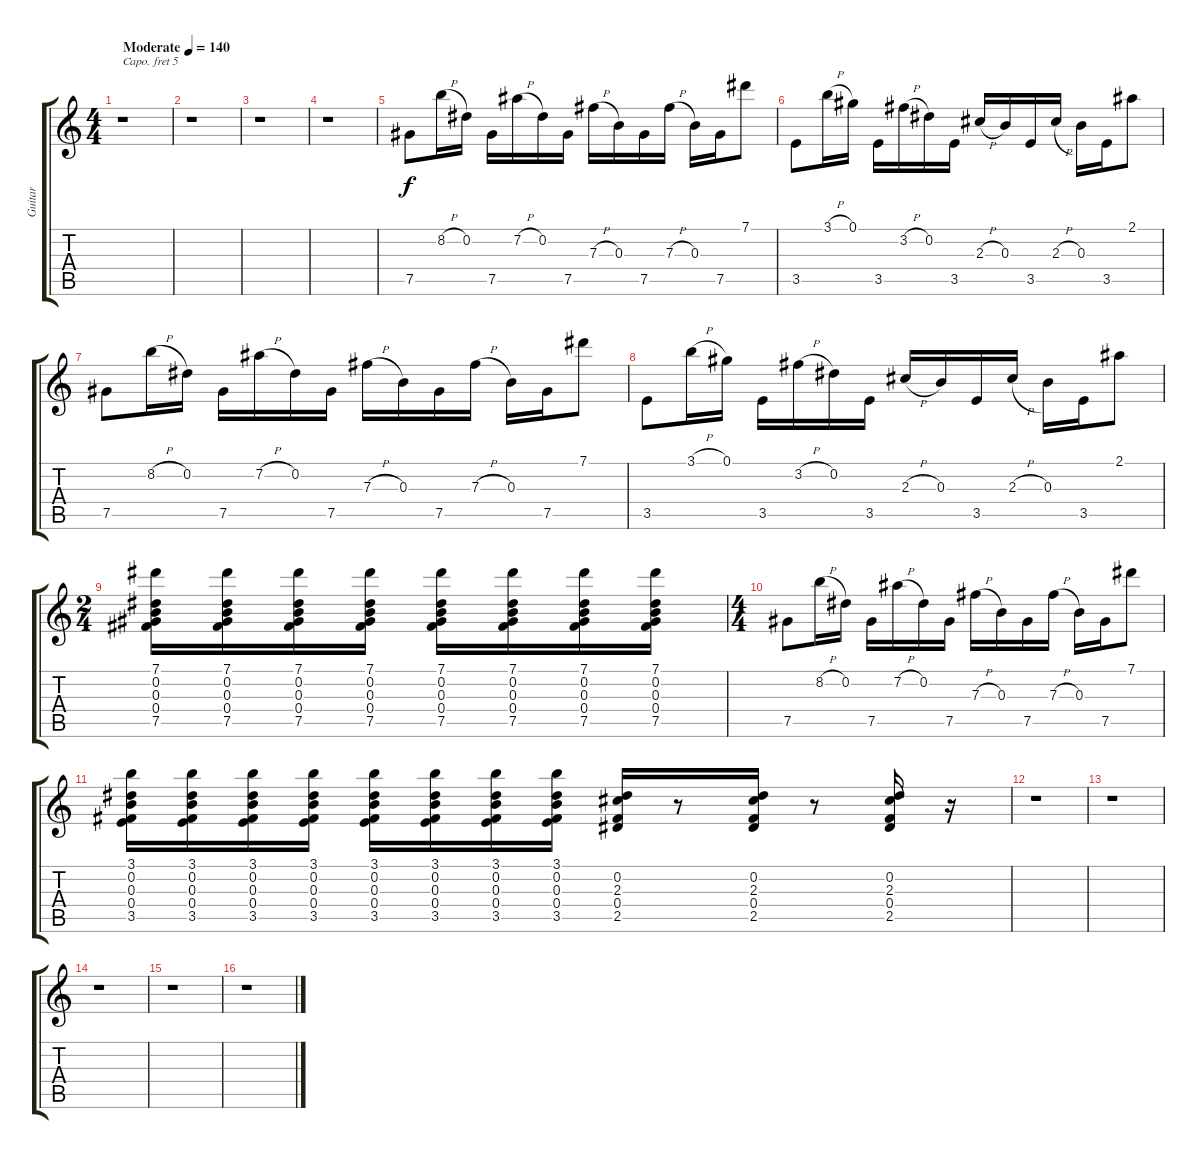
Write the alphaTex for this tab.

\track ("Guitar" "Guitar") {instrument acousticguitarsteel}
\staff {score tabs}
\capo 5
\tuning (Eb4 Bb3 Gb3 Db3 Ab2 Eb2) {hide}
\ts (4 4)
\tempo (140 "Moderate")
\clef g2
\ks c
r.1{dy f instrument acousticguitarsteel} |
r.1 |
r.1 |
r.1 |
7.5.8 8.2{h}.16 0.2.16 7.5.16 7.2{h}.16 0.2.16 7.5.16 7.3{h}.16 0.3.16 7.5.16 7.3{h}.16 0.3.16 7.5.16 7.1.8 |
3.5.8 3.1{h}.16 0.1.16 3.5.16 3.2{h}.16 0.2.16 3.5.16 2.3{h}.16 0.3.16 3.5.16 2.3{h}.16 0.3.16 3.5.16 2.1.8 |
7.5.8 8.2{h}.16 0.2.16 7.5.16 7.2{h}.16 0.2.16 7.5.16 7.3{h}.16 0.3.16 7.5.16 7.3{h}.16 0.3.16 7.5.16 7.1.8 |
3.5.8 3.1{h}.16 0.1.16 3.5.16 3.2{h}.16 0.2.16 3.5.16 2.3{h}.16 0.3.16 3.5.16 2.3{h}.16 0.3.16 3.5.16 2.1.8 |
\ts (2 4)
(7.1 0.2 0.3 0.4 7.5).16 (7.1 0.2 0.3 0.4 7.5).16 (7.1 0.2 0.3 0.4 7.5).16 (7.1 0.2 0.3 0.4 7.5).16 (7.1 0.2 0.3 0.4 7.5).16 (7.1 0.2 0.3 0.4 7.5).16 (7.1 0.2 0.3 0.4 7.5).16 (7.1 0.2 0.3 0.4 7.5).16 |
\ts (4 4)
7.5.8 8.2{h}.16 0.2.16 7.5.16 7.2{h}.16 0.2.16 7.5.16 7.3{h}.16 0.3.16 7.5.16 7.3{h}.16 0.3.16 7.5.16 7.1.8 |
(3.1 0.2 0.3 0.4 3.5).16 (3.1 0.2 0.3 0.4 3.5).16 (3.1 0.2 0.3 0.4 3.5).16 (3.1 0.2 0.3 0.4 3.5).16 (3.1 0.2 0.3 0.4 3.5).16 (3.1 0.2 0.3 0.4 3.5).16 (3.1 0.2 0.3 0.4 3.5).16 (3.1 0.2 0.3 0.4 3.5).16 (0.2 2.3 0.4 2.5).16 r.8 (0.2 2.3 0.4 2.5).16 r.8 (0.2 2.3 0.4 2.5).16 r.16 |
r.1 |
r.1 |
r.1 |
r.1 |
r.1
